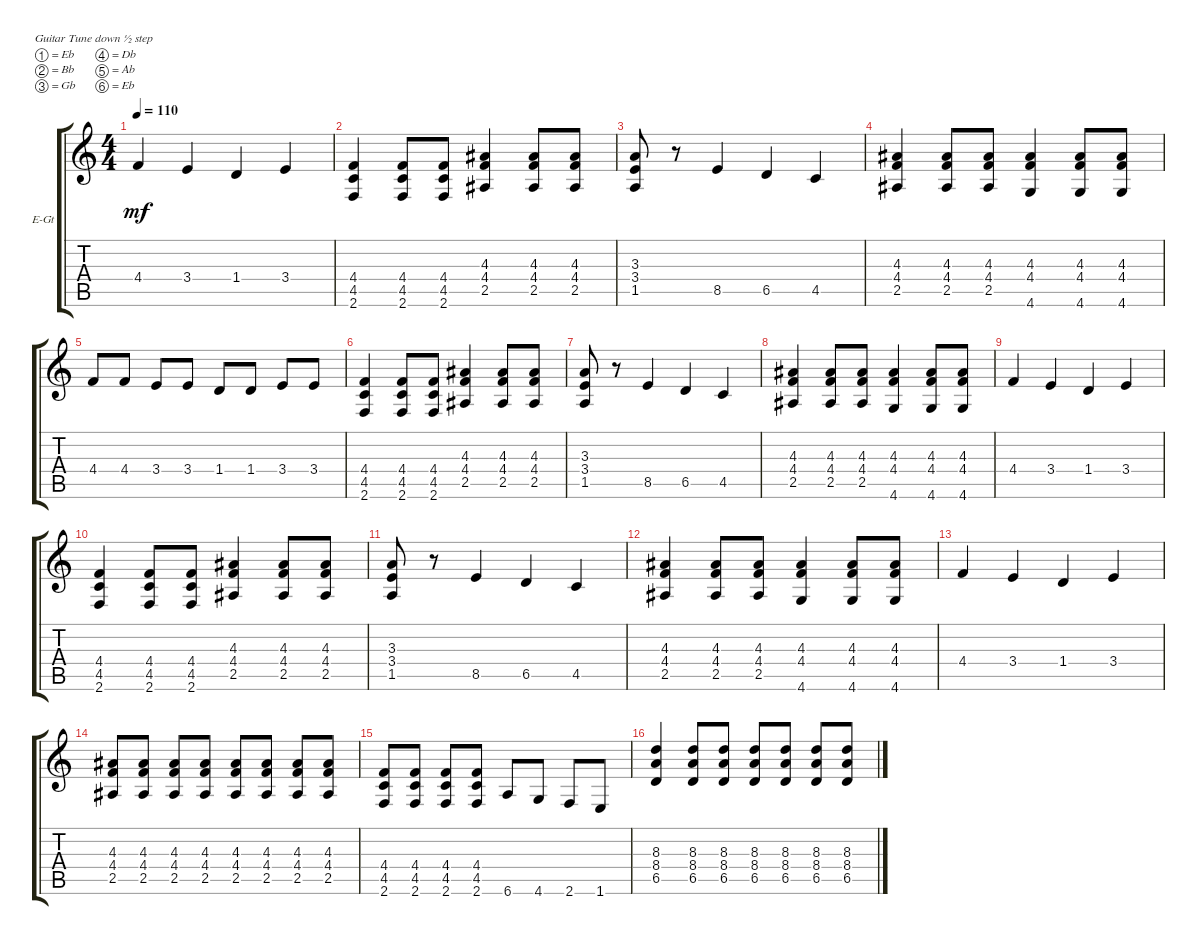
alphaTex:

\defaultSystemsLayout 4
\bracketExtendMode groupsimilarinstruments
\firstSystemTrackNameOrientation horizontal
\otherSystemsTrackNameOrientation horizontal
\track ("Electric Guitar" "E-Gt") {instrument distortionguitar}
\staff {score tabs}
\tuning (Eb4 Bb3 Gb3 Db3 Ab2 Eb2)
\ts (4 4)
\tempo 110
\clef g2
\ks c
4.4.4{dy mf} 3.4.4 1.4.4 3.4.4 |
(2.6 4.5 4.4).4 (2.6 4.5 4.4).8 (2.6 4.5 4.4).8 (2.5 4.4 4.3).4 (2.5 4.4 4.3).8 (2.5 4.4 4.3).8 |
(1.5 3.4 3.3).8 r.8 8.5.4 6.5.4 4.5.4 |
(2.5 4.4 4.3).4 (2.5 4.3 4.4).8 (2.5 4.3 4.4).8 (4.6 4.4 4.3).4 (4.6 4.4 4.3).8 (4.6 4.4 4.3).8 |
4.4.8 4.4.8 3.4.8 3.4.8 1.4.8 1.4.8 3.4.8 3.4.8 |
(2.6 4.5 4.4).4 (2.6 4.5 4.4).8 (2.6 4.5 4.4).8 (2.5 4.4 4.3).4 (2.5 4.4 4.3).8 (2.5 4.4 4.3).8 |
(1.5 3.4 3.3).8 r.8 8.5.4 6.5.4 4.5.4 |
(2.5 4.4 4.3).4 (2.5 4.3 4.4).8 (2.5 4.3 4.4).8 (4.6 4.4 4.3).4 (4.6 4.4 4.3).8 (4.6 4.4 4.3).8 |
4.4.4 3.4.4 1.4.4 3.4.4 |
(2.6 4.5 4.4).4 (2.6 4.5 4.4).8 (2.6 4.5 4.4).8 (2.5 4.4 4.3).4 (2.5 4.4 4.3).8 (2.5 4.4 4.3).8 |
(1.5 3.4 3.3).8 r.8 8.5.4 6.5.4 4.5.4 |
(2.5 4.4 4.3).4 (2.5 4.3 4.4).8 (2.5 4.3 4.4).8 (4.6 4.4 4.3).4 (4.6 4.4 4.3).8 (4.6 4.4 4.3).8 |
4.4.4 3.4.4 1.4.4 3.4.4 |
(2.5 4.4 4.3).8 (2.5 4.4 4.3).8 (2.5 4.4 4.3).8 (2.5 4.4 4.3).8 (2.5 4.4 4.3).8 (2.5 4.4 4.3).8 (2.5 4.4 4.3).8 (2.5 4.4 4.3).8 |
(4.5 4.4 2.6).8 (4.5 4.4 2.6).8 (4.5 4.4 2.6).8 (4.5 4.4 2.6).8 6.6.8 4.6.8 2.6.8 1.6.8 |
(6.5 8.4 8.3).4 (6.5 8.4 8.3).8 (6.5 8.4 8.3).8 (6.5 8.4 8.3).8 (6.5 8.4 8.3).8 (6.5 8.4 8.3).8 (6.5 8.4 8.3).8
